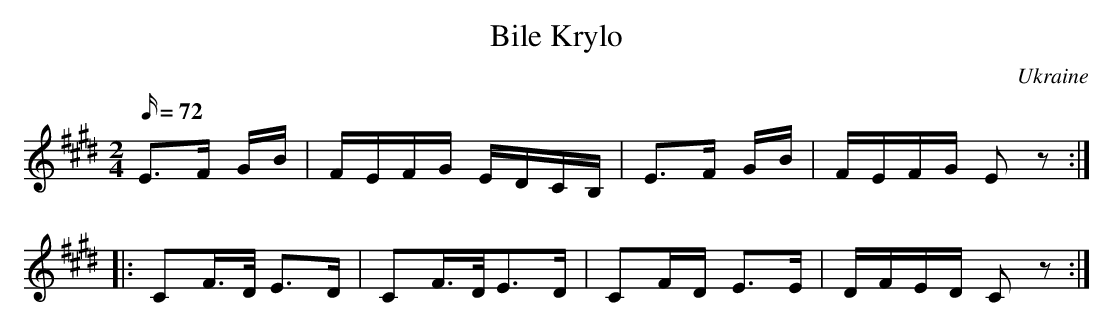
X:1
T:Bile Krylo
L:1/16
M:2/4
O:Ukraine
Q:72
K:C# min
E3F GB | FEFG EDCB, | E3F GB | FEFG E2 z2 ::
C2F>D E3D |  C2F>DE3D | C2FD E3E | DFED C2 z2 :|
